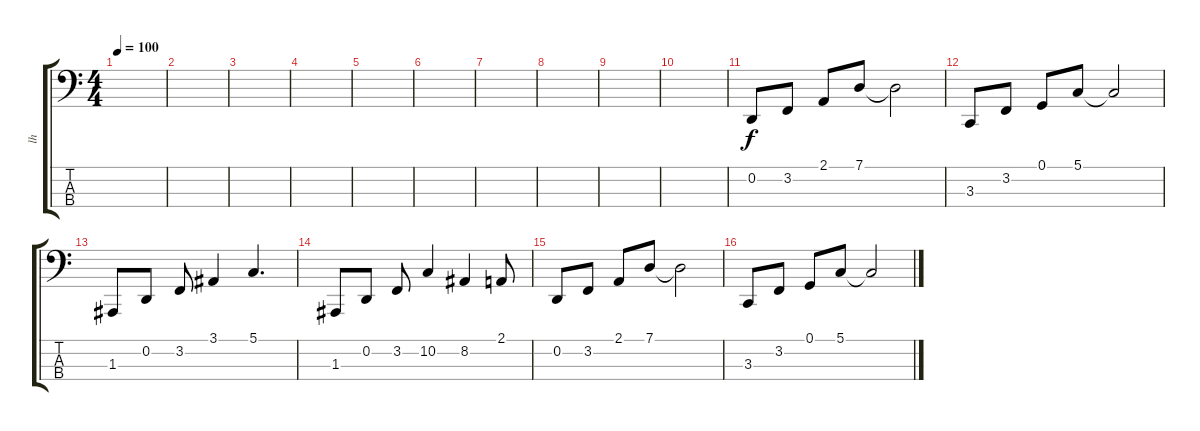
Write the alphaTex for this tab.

\track ("lh" "lh") {instrument acousticgrandpiano}
\staff {score tabs}
\tuning (G2 D2 A1 E1) {hide}
\ts (4 4)
\tempo 100
\clef f4
\ks c
|
|
|
|
|
|
|
|
|
|
0.2.8 3.2.8 2.1.8 7.1.8 7.1{t}.2 |
3.3.8 3.2.8 0.1.8 5.1.8 5.1{t}.2 |
1.3.8 0.2.8 3.2.8 3.1.4 5.1.4{d} |
1.3.8 0.2.8 3.2.8 10.2.4 8.2.4 2.1.8 |
0.2.8 3.2.8 2.1.8 7.1.8 7.1{t}.2 |
3.3.8 3.2.8 0.1.8 5.1.8 5.1{t}.2
